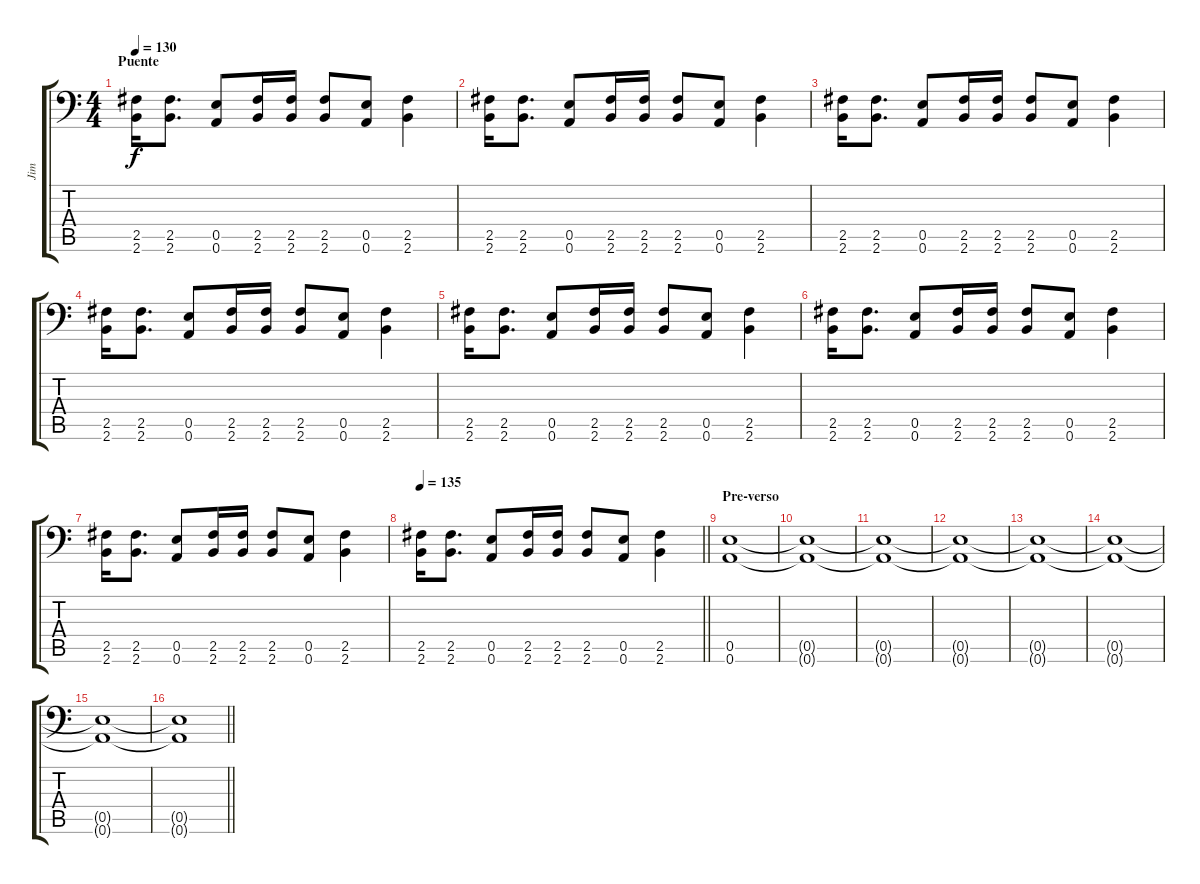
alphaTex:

\track ("Jim" "Jim") {instrument distortionguitar}
\staff {score tabs}
\tuning (B3 G3 D3 A2 E2 A1) {hide}
\ts (4 4)
\section ("" "Puente")
\tempo 130
\clef f4
\ks c
(2.5 2.6).16{dy f volume 13} (2.5 2.6).8{d} (0.5 0.6).8 (2.5 2.6).16 (2.5 2.6).16 (2.5 2.6).8 (0.5 0.6).8 (2.5 2.6).4 |
(2.5 2.6).16 (2.5 2.6).8{d} (0.5 0.6).8 (2.5 2.6).16 (2.5 2.6).16 (2.5 2.6).8 (0.5 0.6).8 (2.5 2.6).4 |
(2.5 2.6).16{volume 13} (2.5 2.6).8{d} (0.5 0.6).8 (2.5 2.6).16 (2.5 2.6).16 (2.5 2.6).8 (0.5 0.6).8 (2.5 2.6).4 |
(2.5 2.6).16 (2.5 2.6).8{d} (0.5 0.6).8 (2.5 2.6).16 (2.5 2.6).16 (2.5 2.6).8 (0.5 0.6).8 (2.5 2.6).4 |
(2.5 2.6).16{volume 13} (2.5 2.6).8{d} (0.5 0.6).8 (2.5 2.6).16 (2.5 2.6).16 (2.5 2.6).8 (0.5 0.6).8 (2.5 2.6).4 |
(2.5 2.6).16 (2.5 2.6).8{d} (0.5 0.6).8 (2.5 2.6).16 (2.5 2.6).16 (2.5 2.6).8 (0.5 0.6).8 (2.5 2.6).4 |
(2.5 2.6).16{volume 13} (2.5 2.6).8{d} (0.5 0.6).8 (2.5 2.6).16 (2.5 2.6).16 (2.5 2.6).8 (0.5 0.6).8 (2.5 2.6).4 |
\tempo 135
\barLineRight lightlight
(2.5 2.6).16 (2.5 2.6).8{d} (0.5 0.6).8 (2.5 2.6).16 (2.5 2.6).16 (2.5 2.6).8 (0.5 0.6).8 (2.5 2.6).4 |
\section ("" "Pre-verso")
(0.5 0.6).1 |
(0.5{t} 0.6{t}).1 |
(0.5{t} 0.6{t}).1 |
(0.5{t} 0.6{t}).1 |
(0.5{t} 0.6{t}).1 |
(0.5{t} 0.6{t}).1 |
(0.5{t} 0.6{t}).1 |
\barLineRight lightlight
(0.5{t} 0.6{t}).1
